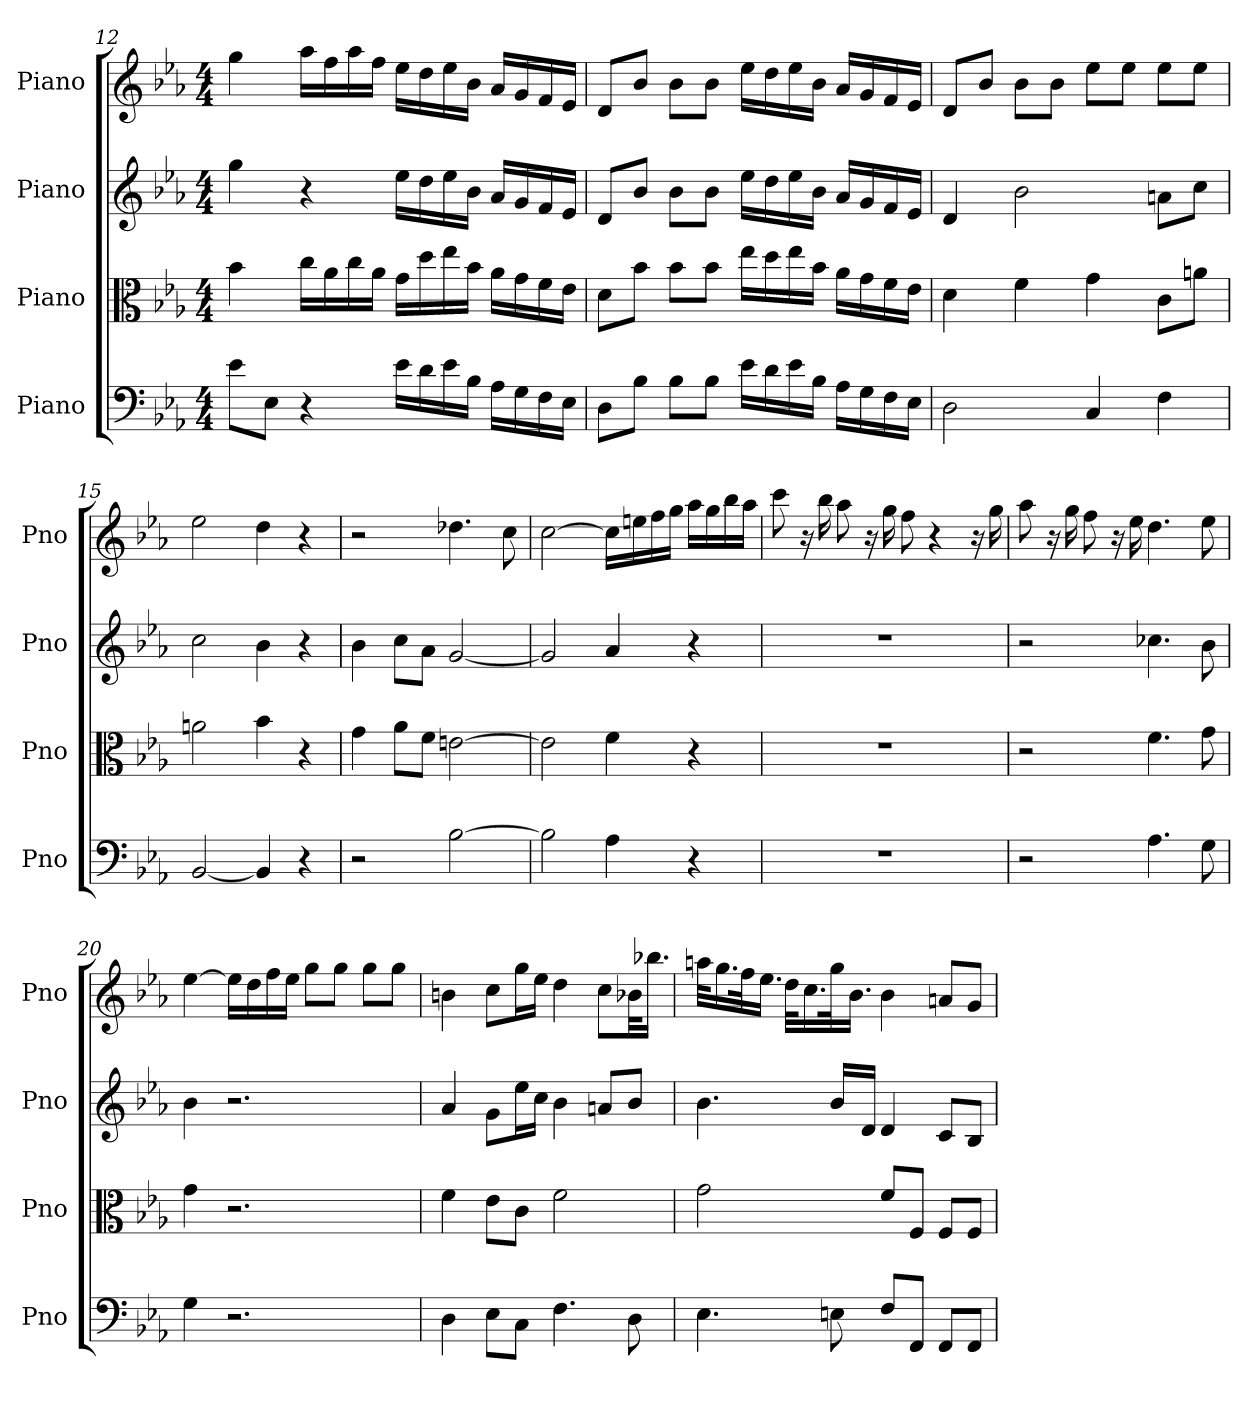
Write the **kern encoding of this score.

**kern	**kern	**kern	**kern
*part4	*part3	*part2	*part1
*staff4	*staff3	*staff2	*staff1
*I"Piano	*I"Piano	*I"Piano	*I"Piano
*I'Pno	*I'Pno	*I'Pno	*I'Pno
*clefF4	*clefC3	*clefG2	*clefG2
*k[b-e-a-]	*k[b-e-a-]	*k[b-e-a-]	*k[b-e-a-]
*M4/4	*M4/4	*M4/4	*M4/4
=12	=12	=12	=12
8e-\L	4b-\	4gg\	4gg\
8E-\J	.	.	.
4r	16cc\LL	4r	16aa-\LL
.	16a-\	.	16ff\
.	16cc\	.	16aa-\
.	16a-\JJ	.	16ff\JJ
16e-\LL	16g\LL	16ee-\LL	16ee-\LL
16d\	16dd\	16dd\	16dd\
16e-\	16ee-\	16ee-\	16ee-\
16B-\JJ	16b-\JJ	16b-\JJ	16b-\JJ
16A-\LL	16a-\LL	16a-/LL	16a-/LL
16G\	16g\	16g/	16g/
16F\	16f\	16f/	16f/
16E-\JJ	16e-\JJ	16e-/JJ	16e-/JJ
=13	=13	=13	=13
8D\L	8d\L	8d/L	8d/L
8B-\J	8b-\J	8b-/J	8b-/J
8B-\L	8b-\L	8b-\L	8b-\L
8B-\J	8b-\J	8b-\J	8b-\J
16e-\LL	16ee-\LL	16ee-\LL	16ee-\LL
16d\	16dd\	16dd\	16dd\
16e-\	16ee-\	16ee-\	16ee-\
16B-\JJ	16b-\JJ	16b-\JJ	16b-\JJ
16A-\LL	16a-\LL	16a-/LL	16a-/LL
16G\	16g\	16g/	16g/
16F\	16f\	16f/	16f/
16E-\JJ	16e-\JJ	16e-/JJ	16e-/JJ
!!LO:LB:g=z
=14	=14	=14	=14
2D\	4d\	4d/	8d/L
.	.	.	8b-/J
.	4f\	2b-\	8b-\L
.	.	.	8b-\J
4C/	4g\	.	8ee-\L
.	.	.	8ee-\J
4F\	8c\L	8an\L	8ee-\L
.	8an\J	8cc\J	8ee-\J
=15	=15	=15	=15
[2BB-/	2an\	2cc\	2ee-\
4BB-/]	4b-\	4b-\	4dd\
4r	4r	4r	4r
=16	=16	=16	=16
2r	4g\	4b-\	2r
.	8a-\L	8cc\L	.
.	8f\J	8a-\J	.
[2B-\	[2en\	[2g/	4.dd-X\
.	.	.	8cc\
=17	=17	=17	=17
2B-\]	2e\]	2g/]	[2cc\
4A-\	4f\	4a-/	16cc\LL]
.	.	.	16een\
.	.	.	16ff\
.	.	.	16gg\JJ
4r	4r	4r	16aa-\LL
.	.	.	16gg\
.	.	.	16bb-\
.	.	.	16aa-\JJ
=18	=18	=18	=18
1r	1r	1r	8ccc\
.	.	.	16r
.	.	.	16bb-\
.	.	.	8aa-\
.	.	.	16r
.	.	.	16gg\
.	.	.	8ff\
.	.	.	4r
.	.	.	16r
.	.	.	16gg\
!!LO:LB:g=z
=19	=19	=19	=19
2r	2r	2r	8aa-\
.	.	.	16r
.	.	.	16gg\
.	.	.	8ff\
.	.	.	16r
.	.	.	16ee-\
4.A-\	4.f\	4.cc-X\	4.dd\
8G\	8g\	8b-\	8ee-\
=20	=20	=20	=20
4G\	4g\	4b-\	[4ee-\
2.r	2.r	2.r	16ee-\LL]
.	.	.	16dd\
.	.	.	16ff\
.	.	.	16ee-\JJ
.	.	.	8gg\L
.	.	.	8gg\J
.	.	.	8gg\L
.	.	.	8gg\J
=21	=21	=21	=21
4D\	4f\	4a-/	4bn\
8E-\L	8e-\L	8g\L	8cc\L
8C\J	8c\J	16ee-\L	16gg\L
.	.	16cc\JJ	16ee-\JJ
4.F\	2f\	4b-\	4dd\
.	.	8an/L	8cc\L
8D\	.	8b-/J	32b-X\KL
.	.	.	16.bb-X\JJ
=22	=22	=22	=22
4.E-\	2g\	4.b-\	32aan\KLL
.	.	.	16.gg\
.	.	.	32ff\K
.	.	.	16.ee-\JJ
.	.	.	32dd\KLL
.	.	.	16.cc\
8En\	.	16b-/LL	32gg\K
.	.	.	16.b-\JJ
.	.	16d/JJ	.
8F/L	8f/L	4d/	4b-\
8FF/J	8F/J	.	.
8FF/L	8F/L	8c/L	8an/L
8FF/J	8F/J	8B-/J	8g/J
=	=	=	=
*-	*-	*-	*-
